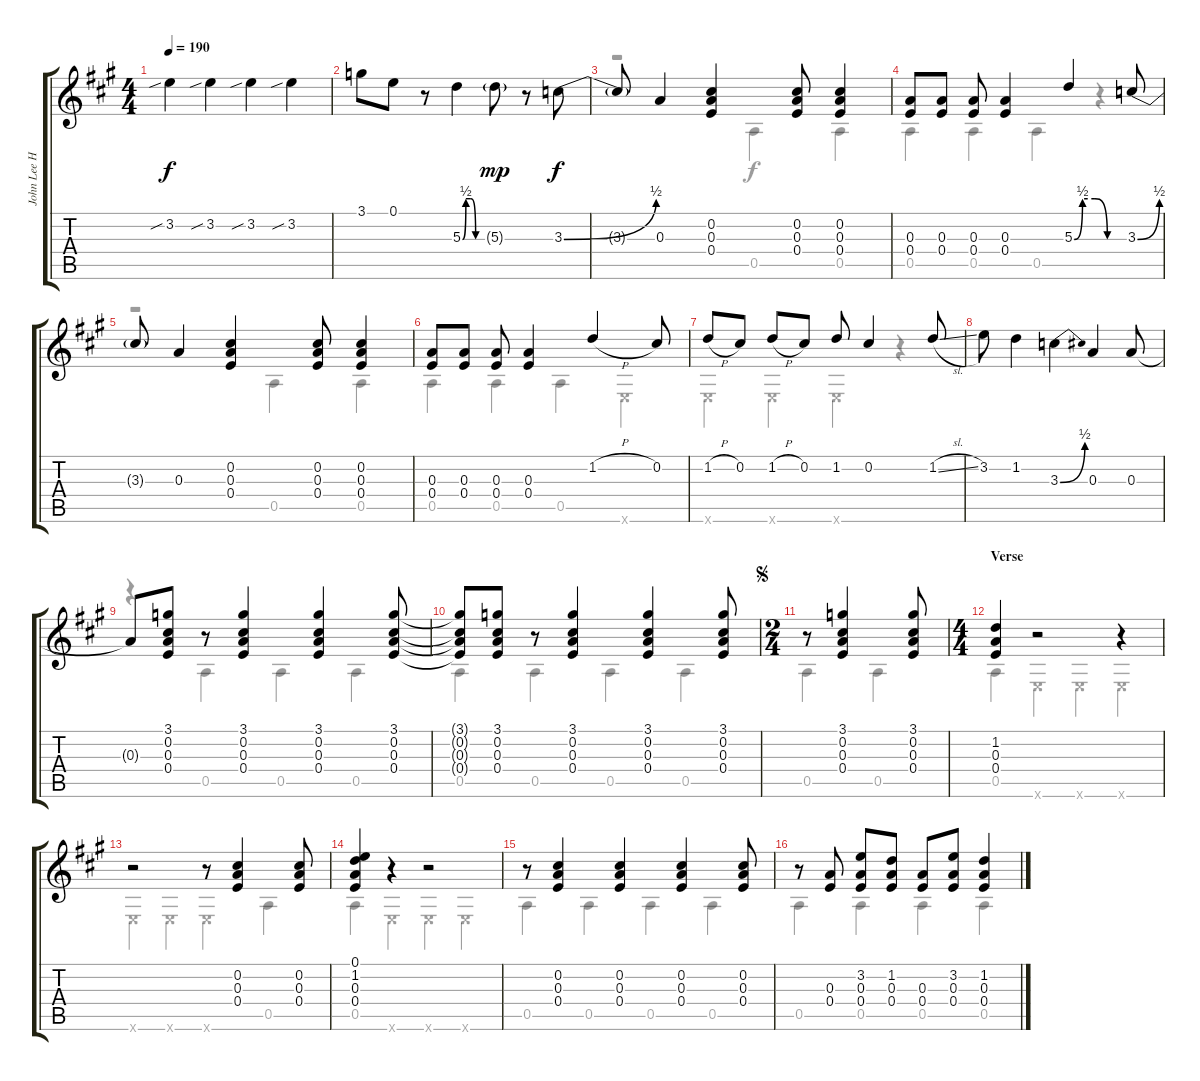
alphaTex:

\track ("John Lee Hooker" "John Lee H") {instrument electricguitarjazz}
\staff {score tabs}
\tuning (E4 Db4 A3 E3 A2 E2) {hide}
\voice
\ts (4 4)
\tempo 190
\clef g2
\ks a
3.2{sib}.4{dy f} 3.2{sib}.4 3.2{sib}.4 3.2{sib}.4 |
3.1.8 0.1.8 r.8 5.3{be (custom 0 0 10 2 25 2 40 0 60 0)}.4 5.3{g}.8{dy mp} r.8 3.3{be (bend 0 0 60 2)}.8{dy f} |
3.3{t}.8 0.3.4 (0.2 0.3 0.4).4 (0.2 0.3 0.4).8 (0.2 0.3 0.4).4 |
(0.3 0.4).8 (0.3 0.4).8 (0.3 0.4).8 (0.3 0.4).4 5.3{be (custom 0 0 10 2 25 2 40 0 60 0)}.4 3.3{be (bend 0 0 60 2)}.8 |
3.3{t}.8 0.3.4 (0.2 0.3 0.4).4 (0.2 0.3 0.4).8 (0.2 0.3 0.4).4 |
(0.3 0.4).8 (0.3 0.4).8 (0.3 0.4).8 (0.3 0.4).4 1.2{h}.4 0.2.8 |
1.2{h}.8 0.2.8 1.2{h}.8 0.2.8 1.2.8 0.2.4 1.2{sl}.8 |
3.2.8 1.2.4 3.3{be (bend 0 0 60 2)}.4 0.3.4 0.3.8 |
0.3{t}.8 (3.1 0.2 0.3 0.4).8 r.8 (3.1 0.2 0.3 0.4).4 (3.1 0.2 0.3 0.4).4 (3.1 0.2 0.3 0.4).8 |
(3.1{t} 0.2{t} 0.3{t} 0.4{t}).8 (3.1 0.2 0.3 0.4).8 r.8 (3.1 0.2 0.3 0.4).4 (3.1 0.2 0.3 0.4).4 (3.1 0.2 0.3 0.4).8 |
\ts (2 4)
\jump segno
r.8 (3.1 0.2 0.3 0.4).4 (3.1 0.2 0.3 0.4).8 |
\ts (4 4)
\section ("" "Verse")
(1.2 0.3 0.4).4 r.2 r.4 |
r.2 r.8 (0.2 0.3 0.4).4 (0.2 0.3 0.4).8 |
(0.1 1.2 0.3 0.4).4 r.4 r.2 |
r.8 (0.2 0.3 0.4).4 (0.2 0.3 0.4).4 (0.2 0.3 0.4).4 (0.2 0.3 0.4).8 |
r.8 (0.3 0.4).8 (3.2 0.3 0.4).8 (1.2 0.3 0.4).8 (0.3 0.4).8 (3.2 0.3 0.4).8 (1.2 0.3 0.4).4
\voice
\clef g2
\ottava regular
\simile none
\ks a
|
|
r.2 0.5.4 0.5.4 |
0.5.4 0.5.4 0.5.4 r.4 |
r.2 0.5.4 0.5.4 |
0.5.4 0.5.4 0.5.4 0.6{x}.4 |
0.6{x}.4 0.6{x}.4 0.6{x}.4 r.4 |
|
r.4 0.5.4 0.5.4 0.5.4 |
0.5.4 0.5.4 0.5.4 0.5.4 |
0.5.4 0.5.4 |
0.5.4 0.6{x}.4 0.6{x}.4 0.6{x}.4 |
0.6{x}.4 0.6{x}.4 0.6{x}.4 0.5.4 |
0.5.4 0.6{x}.4 0.6{x}.4 0.6{x}.4 |
0.5.4 0.5.4 0.5.4 0.5.4 |
0.5.4 0.5.4 0.5.4 0.5.4
